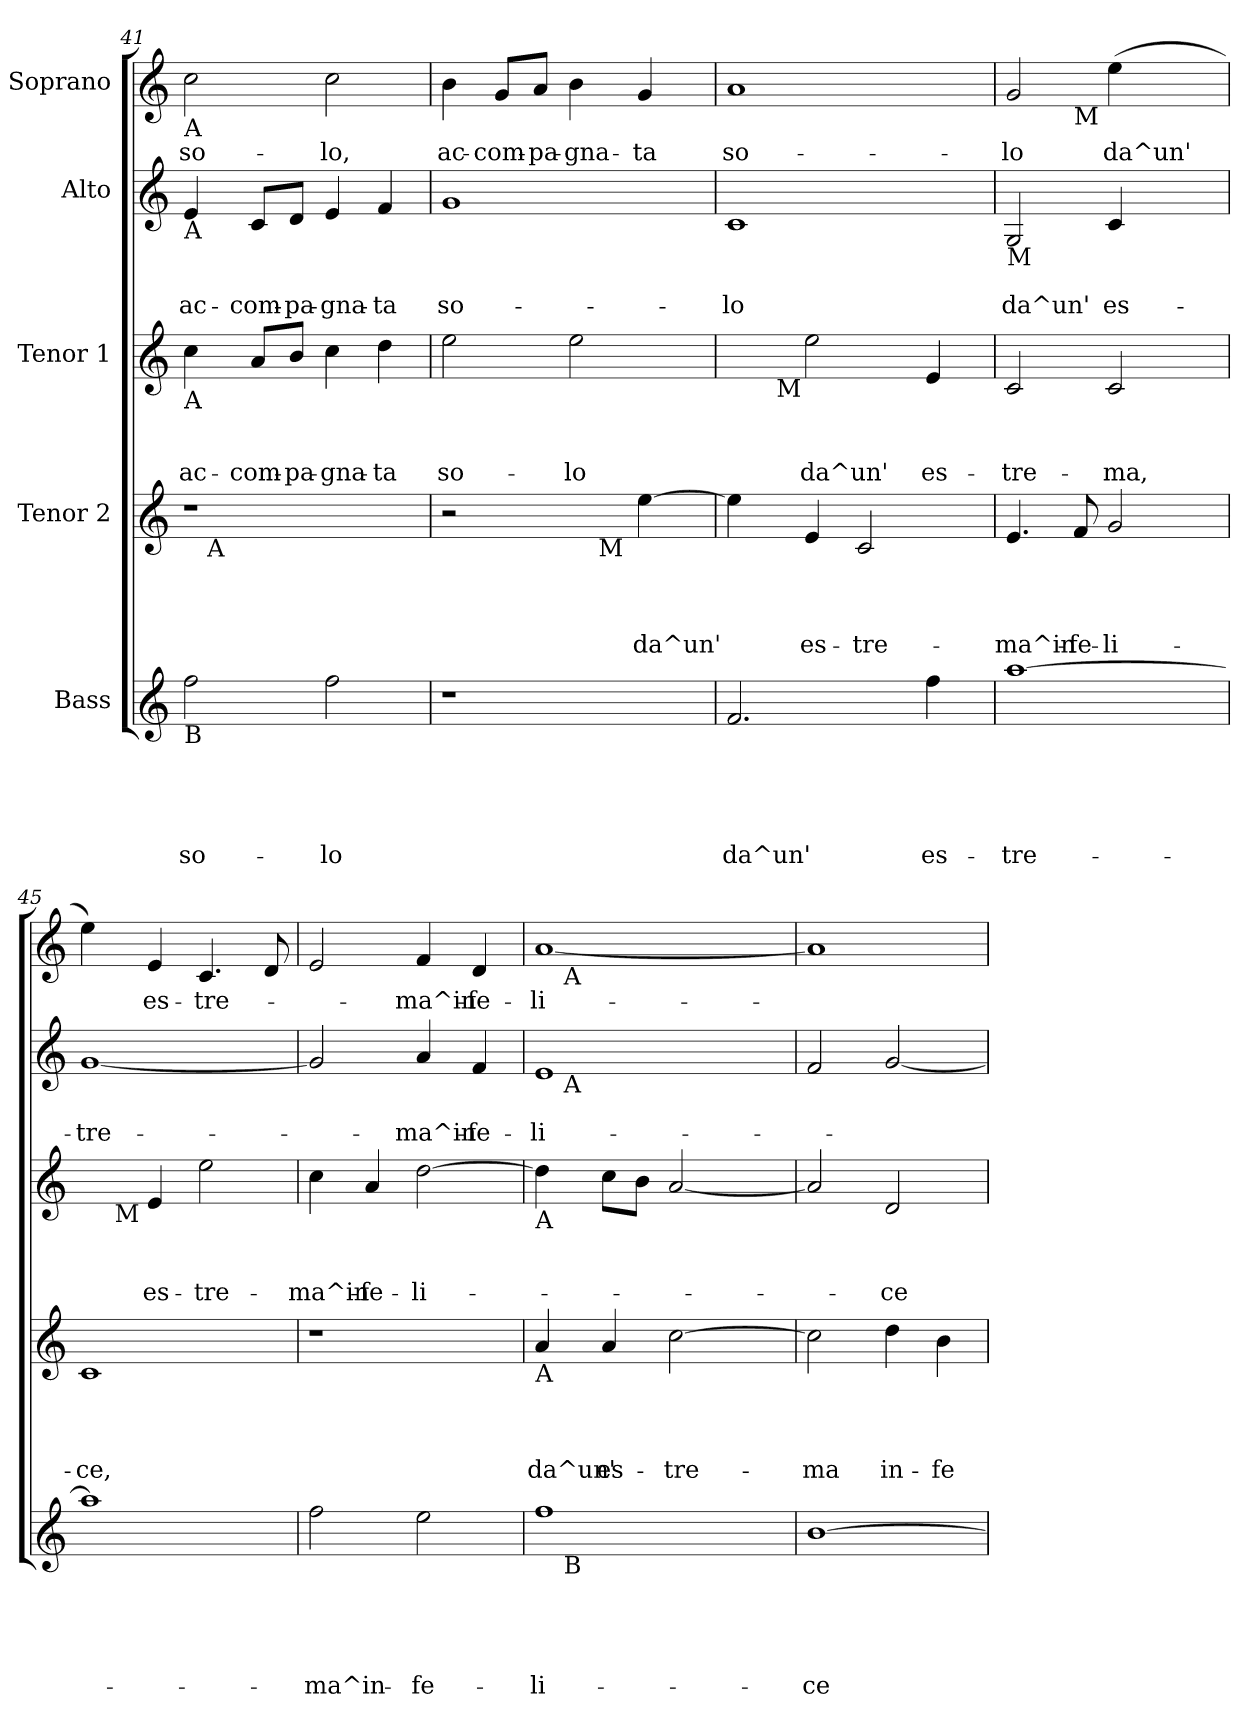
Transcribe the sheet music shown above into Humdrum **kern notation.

**kern	**text	**text	**text	**text	**text	**kern	**text	**text	**text	**text	**kern	**text	**text	**text	**kern	**text	**text	**kern	**text
*part5	*part5	*part5	*part5	*part5	*part5	*part4	*part4	*part4	*part4	*part4	*part3	*part3	*part3	*part3	*part2	*part2	*part2	*part1	*part1
*staff5	*staff5	*staff5	*staff5	*staff5	*staff5	*staff4	*staff4	*staff4	*staff4	*staff4	*staff3	*staff3	*staff3	*staff3	*staff2	*staff2	*staff2	*staff1	*staff1
*I"Bass	*	*	*	*	*	*I"Tenor 2	*	*	*	*	*I"Tenor 1	*	*	*	*I"Alto	*	*	*I"Soprano	*
!!LO:LB:g=z
*clefG2	*	*	*	*	*	*clefG2	*	*	*	*	*clefG2	*	*	*	*clefG2	*	*	*clefG2	*
*k[]	*	*	*	*	*	*k[]	*	*	*	*	*k[]	*	*	*	*k[]	*	*	*k[]	*
*C:	*	*	*	*	*	*C:	*	*	*	*	*C:	*	*	*	*C:	*	*	*C:	*
=41	=41	=41	=41	=41	=41	=41	=41	=41	=41	=41	=41	=41	=41	=41	=41	=41	=41	=41	=41
!	!	!	!	!	!	!	!	!	!	!	!	!	!	!	!	!	!	!LO:TX:b:t=A	!
!	!	!	!	!	!	!	!	!	!	!	!	!	!	!	!LO:TX:b:t=A	!	!	!	!
!	!	!	!	!	!	!	!	!	!	!	!LO:TX:b:t=A	!	!	!	!	!	!	!	!
!LO:TX:b:t=B	!	!	!	!	!	!	!	!	!	!	!	!	!	!	!	!	!	!	!
!	!	!	!	!	!LO:LY:b	!	!	!	!	!	!	!	!	!LO:LY:b	!	!	!LO:LY:b	!	!LO:LY:b
*	*	*	*	*	*	*^	*	*	*	*	*	*	*	*	*	*	*	*	*
2ff\	.	.	.	.	so-	1r	16ryy	.	.	.	.	4cc\	.	.	ac-	4e/	.	ac-	2cc\	so-
!	!	!	!	!	!	!	!LO:TX:b:t=A	!	!	!	!	!	!	!	!	!	!	!	!	!
.	.	.	.	.	.	.	2...ryy	.	.	.	.	.	.	.	.	.	.	.	.	.
!	!	!	!	!	!	!	!	!	!	!	!	!	!	!	!LO:LY:b	!	!	!LO:LY:b	!	!
.	.	.	.	.	.	.	.	.	.	.	.	8a/L	.	.	-com-	8c/L	.	-com-	.	.
!	!	!	!	!	!	!	!	!	!	!	!	!	!	!	!LO:LY:b	!	!	!LO:LY:b	!	!
.	.	.	.	.	.	.	.	.	.	.	.	8b/J	.	.	-pa-	8d/J	.	-pa-	.	.
!	!	!	!	!	!LO:LY:b	!	!	!	!	!	!	!	!	!	!LO:LY:b	!	!	!LO:LY:b	!	!LO:LY:b
2ff\	.	.	.	.	-lo	.	.	.	.	.	.	4cc\	.	.	-gna-	4e/	.	-gna-	2cc\	-lo,
!	!	!	!	!	!	!	!	!	!	!	!	!	!	!	!LO:LY:b	!	!	!LO:LY:b	!	!
.	.	.	.	.	.	.	.	.	.	.	.	4dd\	.	.	-ta	4f/	.	-ta	.	.
=42	=42	=42	=42	=42	=42	=42	=42	=42	=42	=42	=42	=42	=42	=42	=42	=42	=42	=42	=42	=42
!	!	!	!	!	!	!	!	!	!	!	!	!	!	!	!LO:LY:b	!	!	!LO:LY:b	!	!LO:LY:b
1r	.	.	.	.	.	2r	2ryy	.	.	.	.	2ee\	.	.	so-	1g	.	so-	4b\	ac-
!	!	!	!	!	!	!	!	!	!	!	!	!	!	!	!	!	!	!	!	!LO:LY:b
.	.	.	.	.	.	.	.	.	.	.	.	.	.	.	.	.	.	.	8g/L	-com-
!	!	!	!	!	!	!	!	!	!	!	!	!	!	!	!	!	!	!	!	!LO:LY:b
.	.	.	.	.	.	.	.	.	.	.	.	.	.	.	.	.	.	.	8a/J	-pa-
!	!	!	!	!	!	!	!	!	!	!	!	!	!	!	!LO:LY:b	!	!	!	!	!LO:LY:b
.	.	.	.	.	.	4ryy	16.ryy	.	.	.	.	2ee\	.	.	-lo	.	.	.	4b\	-gna-
!	!	!	!	!	!	!	!LO:TX:b:t=M	!	!	!	!	!	!	!	!	!	!	!	!	!
.	.	.	.	.	.	.	4ryy	.	.	.	.	.	.	.	.	.	.	.	.	.
!	!	!	!	!	!	!	!	!	!	!	!LO:LY:b	!	!	!	!	!	!	!	!	!LO:LY:b
.	.	.	.	.	.	[>4ee\	.	.	.	.	da^un'	.	.	.	.	.	.	.	4g/	-ta
.	.	.	.	.	.	.	8ryy	.	.	.	.	.	.	.	.	.	.	.	.	.
.	.	.	.	.	.	.	32ryy	.	.	.	.	.	.	.	.	.	.	.	.	.
=43	=43	=43	=43	=43	=43	=43	=43	=43	=43	=43	=43	=43	=43	=43	=43	=43	=43	=43	=43	=43
!	!	!	!	!	!LO:LY:b	!	!	!	!	!	!	!	!	!	!	!	!	!LO:LY:b	!	!LO:LY:b
*	*	*	*	*	*	*v	*v	*	*	*	*	*^	*	*	*	*	*	*	*	*
2.f/	.	.	.	.	da^un'	4ee\]	.	.	.	.	4ryy	8ryy	.	.	.	1c	.	-lo	1a	so-
.	.	.	.	.	.	.	.	.	.	.	.	32ryy	.	.	.	.	.	.	.	.
!	!	!	!	!	!	!	!	!	!	!	!	!LO:TX:b:t=M	!	!	!	!	!	!	!	!
.	.	.	.	.	.	.	.	.	.	.	.	2ryy	.	.	.	.	.	.	.	.
!	!	!	!	!	!	!	!	!	!	!LO:LY:b	!	!	!	!	!LO:LY:b	!	!	!	!	!
.	.	.	.	.	.	4e/	.	.	.	es-	2ee\	.	.	.	da^un'	.	.	.	.	.
!	!	!	!	!	!	!	!	!	!	!LO:LY:b	!	!	!	!	!	!	!	!	!	!
.	.	.	.	.	.	2c/	.	.	.	-tre-	.	.	.	.	.	.	.	.	.	.
.	.	.	.	.	.	.	.	.	.	.	.	4ryy	.	.	.	.	.	.	.	.
!	!	!	!	!	!LO:LY:b	!	!	!	!	!	!	!	!	!	!LO:LY:b	!	!	!	!	!
4ff\	.	.	.	.	es-	.	.	.	.	.	4e/	.	.	.	es-	.	.	.	.	.
.	.	.	.	.	.	.	.	.	.	.	.	16.ryy	.	.	.	.	.	.	.	.
=44	=44	=44	=44	=44	=44	=44	=44	=44	=44	=44	=44	=44	=44	=44	=44	=44	=44	=44	=44	=44
!	!	!	!	!	!	!	!	!	!	!	!	!	!	!	!	!LO:TX:b:t=M	!	!	!	!
!	!	!	!	!	!LO:LY:b	!	!	!	!	!LO:LY:b	!	!	!	!	!LO:LY:b	!	!	!LO:LY:b	!	!LO:LY:b
*	*	*	*	*	*	*	*	*	*	*	*v	*v	*	*	*	*	*	*	*^	*
[>1aa	.	.	.	.	-tre-	4.e/	.	.	.	-ma^in-	2c/	.	.	-tre-	2G/	.	da^un'	2g/	4.ryy	-lo
!	!	!	!	!	!	!	!	!	!	!	!	!	!	!	!	!	!	!	!LO:TX:b:t=M	!
!	!	!	!	!	!	!	!	!	!	!LO:LY:b	!	!	!	!	!	!	!	!	!	!
.	.	.	.	.	.	8f/	.	.	.	-fe-	.	.	.	.	.	.	.	.	2ryy	.
!	!	!	!	!	!	!	!	!	!	!LO:LY:b	!	!	!	!LO:LY:b	!	!	!LO:LY:b	!	!	!LO:LY:b
.	.	.	.	.	.	2g/	.	.	.	-li-	2c/	.	.	-ma,	4c/	.	es-	(>4ee\	.	da^un'
.	.	.	.	.	.	.	.	.	.	.	.	.	.	.	4ryy	.	.	4ryy	.	.
.	.	.	.	.	.	.	.	.	.	.	.	.	.	.	.	.	.	.	8ryy	.
=45	=45	=45	=45	=45	=45	=45	=45	=45	=45	=45	=45	=45	=45	=45	=45	=45	=45	=45	=45	=45
!	!	!	!	!	!	!	!	!	!	!LO:LY:b	!	!	!	!	!	!	!LO:LY:b	!	!	!
*	*	*	*	*	*	*	*	*	*	*	*^	*	*	*	*	*	*	*v	*v	*
1aa]	.	.	.	.	.	1c	.	.	.	-ce,	4ryy	8ryy	.	.	.	[<1g	.	-tre-	4ee\)	.
!	!	!	!	!	!	!	!	!	!	!	!	!LO:TX:b:t=M	!	!	!	!	!	!	!	!
.	.	.	.	.	.	.	.	.	.	.	.	2..ryy	.	.	.	.	.	.	.	.
!	!	!	!	!	!	!	!	!	!	!	!	!	!	!	!LO:LY:b	!	!	!	!	!LO:LY:b
.	.	.	.	.	.	.	.	.	.	.	4e/	.	.	.	es-	.	.	.	4e/	es-
!	!	!	!	!	!	!	!	!	!	!	!	!	!	!	!LO:LY:b	!	!	!	!	!LO:LY:b
.	.	.	.	.	.	.	.	.	.	.	2ee\	.	.	.	-tre-	.	.	.	4.c/	-tre-
.	.	.	.	.	.	.	.	.	.	.	.	.	.	.	.	.	.	.	8d/	.
=46	=46	=46	=46	=46	=46	=46	=46	=46	=46	=46	=46	=46	=46	=46	=46	=46	=46	=46	=46	=46
!	!	!	!	!	!LO:LY:b	!	!	!	!	!	!	!	!	!	!LO:LY:b	!	!	!	!	!
*	*	*	*	*	*	*	*	*	*	*	*v	*v	*	*	*	*	*	*	*	*
2ff\	.	.	.	.	-ma^in-	1r	.	.	.	.	4cc\	.	.	-ma^in-	2g/]	.	.	2e/	.
!	!	!	!	!	!	!	!	!	!	!	!	!	!	!LO:LY:b	!	!	!	!	!
.	.	.	.	.	.	.	.	.	.	.	4a/	.	.	-fe-	.	.	.	.	.
!	!	!	!	!	!LO:LY:b	!	!	!	!	!	!	!	!	!LO:LY:b	!	!	!LO:LY:b	!	!LO:LY:b
2ee\	.	.	.	.	-fe-	.	.	.	.	.	[<2dd\	.	.	-li-	4a/	.	-ma^in-	4f/	-ma^in-
!	!	!	!	!	!	!	!	!	!	!	!	!	!	!	!	!	!LO:LY:b	!	!LO:LY:b
.	.	.	.	.	.	.	.	.	.	.	.	.	.	.	4f/	.	-fe-	4d/	-fe-
!!LO:PB:g=z
=47	=47	=47	=47	=47	=47	=47	=47	=47	=47	=47	=47	=47	=47	=47	=47	=47	=47	=47	=47
!	!	!	!	!	!	!	!	!	!	!	!LO:TX:b:t=A	!	!	!	!	!	!	!	!
!	!	!	!	!	!	!LO:TX:b:t=A	!	!	!	!	!	!	!	!	!	!	!	!	!
!	!	!	!	!	!LO:LY:b	!	!	!	!	!LO:LY:b	!	!	!	!	!	!	!LO:LY:b	!	!LO:LY:b
*^	*	*	*	*	*	*	*	*	*	*	*	*	*	*	*^	*	*	*^	*
1ff	16.ryy	.	.	.	.	-li-	4a/	.	.	.	da^un'	4dd\]	.	.	.	1e	16.ryy	.	-li-	[<1a	16.ryy	-li-
!	!	!	!	!	!	!	!	!	!	!	!	!	!	!	!	!	!	!	!	!	!LO:TX:b:t=A	!
!	!	!	!	!	!	!	!	!	!	!	!	!	!	!	!	!	!LO:TX:b:t=A	!	!	!	!	!
!	!LO:TX:b:t=B	!	!	!	!	!	!	!	!	!	!	!	!	!	!	!	!	!	!	!	!	!
.	2ryy	.	.	.	.	.	.	.	.	.	.	.	.	.	.	.	2ryy	.	.	.	2ryy	.
!	!	!	!	!	!	!	!	!	!	!	!LO:LY:b	!	!	!	!	!	!	!	!	!	!	!
.	.	.	.	.	.	.	4a/	.	.	.	es-	8cc\L	.	.	.	.	.	.	.	.	.	.
.	.	.	.	.	.	.	.	.	.	.	.	8b\J	.	.	.	.	.	.	.	.	.	.
!	!	!	!	!	!	!	!	!	!	!	!LO:LY:b	!	!	!	!	!	!	!	!	!	!	!
.	.	.	.	.	.	.	[>2cc\	.	.	.	-tre-	[<2a/	.	.	.	.	.	.	.	.	.	.
.	4ryy	.	.	.	.	.	.	.	.	.	.	.	.	.	.	.	4ryy	.	.	.	4ryy	.
.	8ryy	.	.	.	.	.	.	.	.	.	.	.	.	.	.	.	8ryy	.	.	.	8ryy	.
.	32ryy	.	.	.	.	.	.	.	.	.	.	.	.	.	.	.	32ryy	.	.	.	32ryy	.
=48	=48	=48	=48	=48	=48	=48	=48	=48	=48	=48	=48	=48	=48	=48	=48	=48	=48	=48	=48	=48	=48	=48
!	!	!	!	!	!	!LO:LY:b	!	!	!	!	!LO:LY:b	!	!	!	!	!	!	!	!	!	!	!
*	*	*	*	*	*	*	*	*	*	*	*	*	*	*	*	*v	*v	*	*	*	*	*
*v	*v	*	*	*	*	*	*	*	*	*	*	*	*	*	*	*	*	*	*v	*v	*
[>1b	.	.	.	.	-ce	2cc\]	.	.	.	-ma	2a/]	.	.	.	2f/	.	.	1a]	.
!	!	!	!	!	!	!	!	!	!	!LO:LY:b	!	!	!	!LO:LY:b	!	!	!	!	!
.	.	.	.	.	.	4dd\	.	.	.	in-	2d/	.	.	-ce	[<2g/	.	.	.	.
!	!	!	!	!	!	!	!	!	!	!LO:LY:b	!	!	!	!	!	!	!	!	!
.	.	.	.	.	.	4b\	.	.	.	-fe-	.	.	.	.	.	.	.	.	.
=	=	=	=	=	=	=	=	=	=	=	=	=	=	=	=	=	=	=	=
*-	*-	*-	*-	*-	*-	*-	*-	*-	*-	*-	*-	*-	*-	*-	*-	*-	*-	*-	*-
